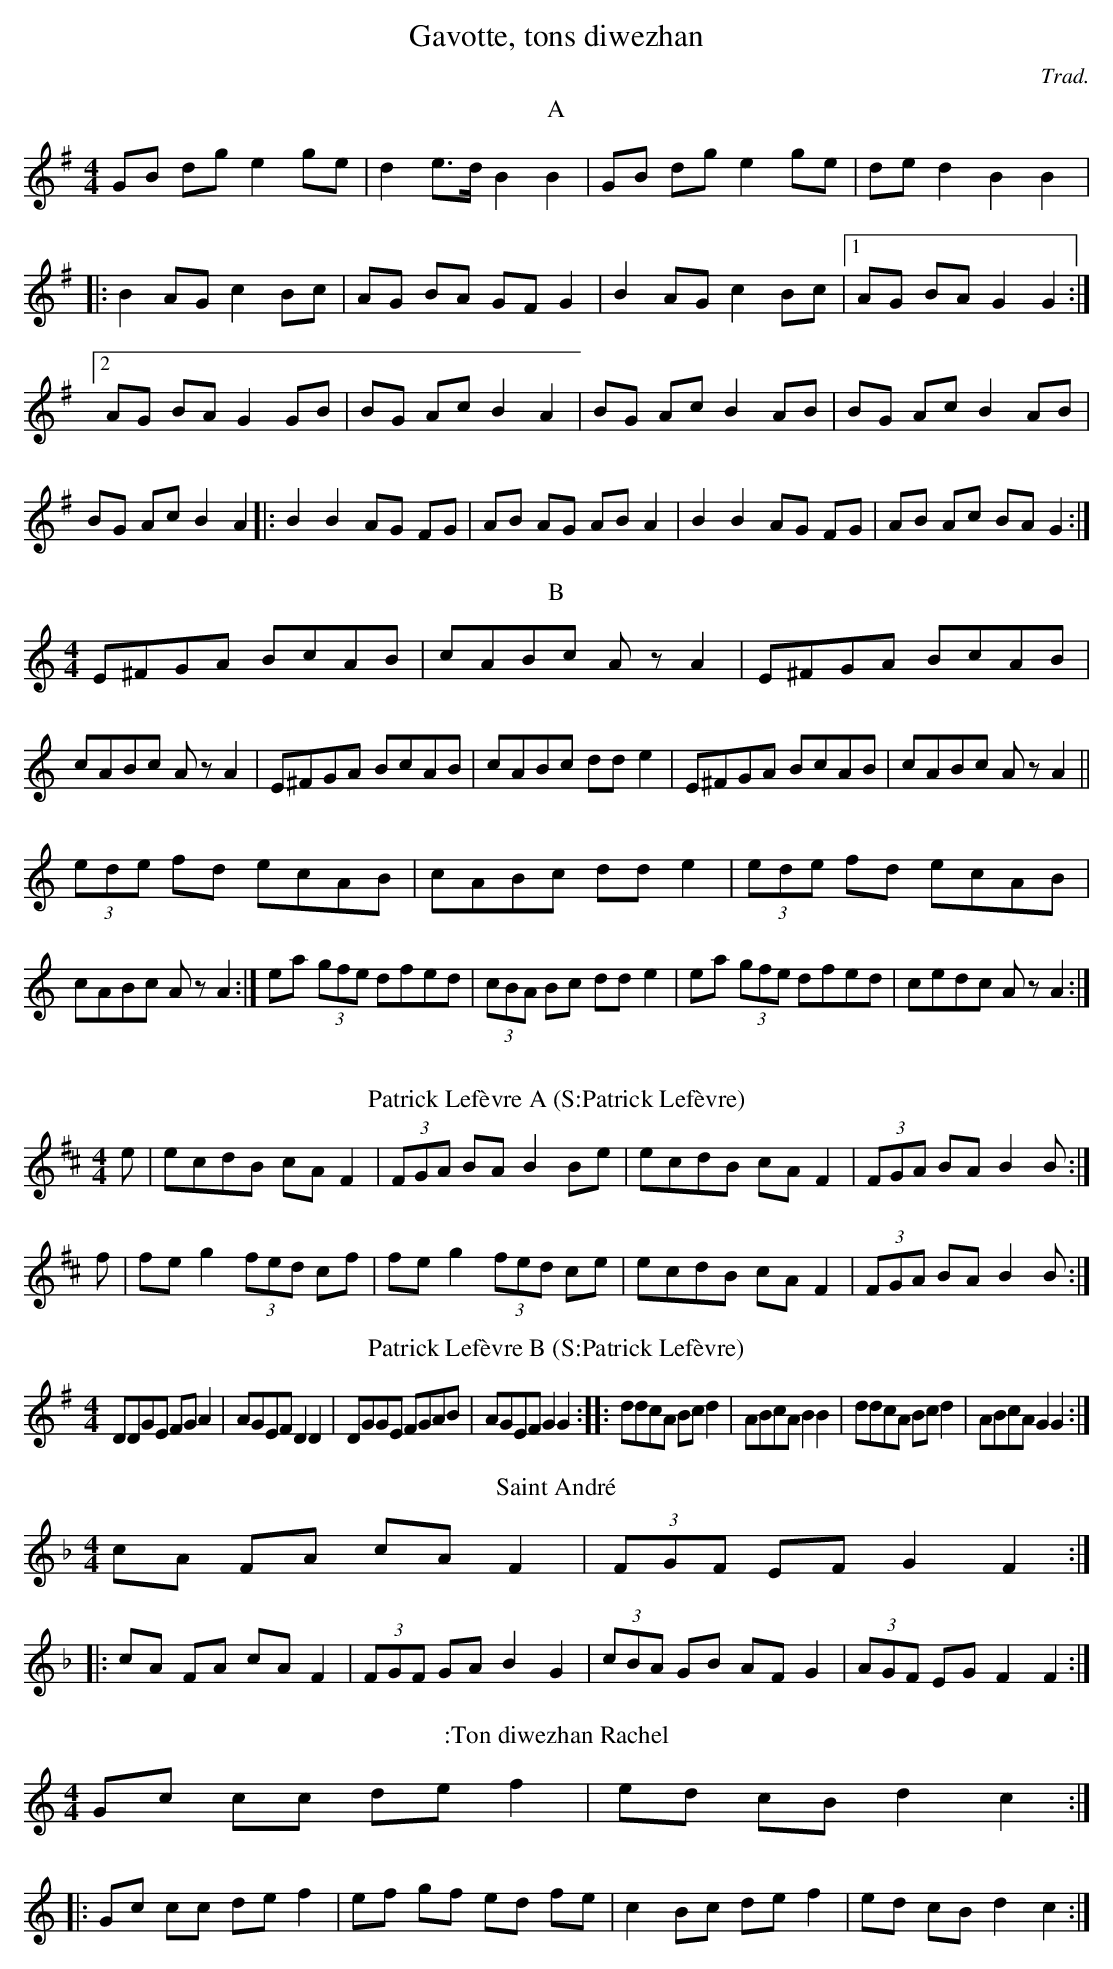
X:1
T:Gavotte, tons diwezhan
C:Trad.
M:4/4
L:1/8
K:C
T:A
K:G
GB dg e2 ge | d2 e>d B2 B2 | GB dg e2 ge | de d2 B2 B2 |: \
B2 AG c2 Bc | AG BA GF G2 | B2 AG c2 Bc |1 AG BA G2 G2 :|2\
AG BA G2 GB | BG Ac B2 A2 | BG Ac B2 AB | BG Ac B2 AB |\
BG Ac B2 A2 |:B2 B2 AG FG | AB AG AB A2 | B2 B2 AG FG |\
AB Ac BA G2 :|
T:B
K:Am
E^FGA BcAB | cABc A z A2 | E^FGA BcAB | cABc A z A2 |\
E^FGA BcAB | cABc dd e2 | E^FGA BcAB | cABc A z A2 ||
(3ede fd ecAB | cABc dd e2 |(3ede fd ecAB | cABc A z A2 :|\
ea (3gfe dfed | (3cBA Bc dd e2 |ea (3gfe dfed | cedc A z A2 :|
%%newpage
T:Patrick Lefèvre A (S:Patrick Lefèvre)
K:Bm
e | ecdB cA F2 | (3FGA BA B2 Be | ecdB cA F2 | (3FGA BA B2 B :|
f| fe g2 (3fed cf | fe g2 (3fed ce | ecdB cA F2 | (3FGA BA B2 B :|
T:Patrick Lefèvre B (S:Patrick Lefèvre)
K:G
DDGE FG A2 | AGEF D2D2 | DGGE FGAB | AGEF G2G2 ::\
ddcA Bc d2 | ABcA B2B2 | ddcA Bc d2 | ABcA G2G2 :|
T:Saint André
K:F
cA FA cA F2 | (3FGF EF G2 F2 ::
cA FA cA F2 | (3FGF GA B2 G2 | (3cBA GB AF G2 | (3AGF EG F2 F2 :|
T::Ton diwezhan Rachel
K:C
Gc cc de f2 | ed cB d2 c2 ::
Gc cc de f2 | ef gf ed fe | c2 Bc de f2 | ed cB d2 c2 :|
